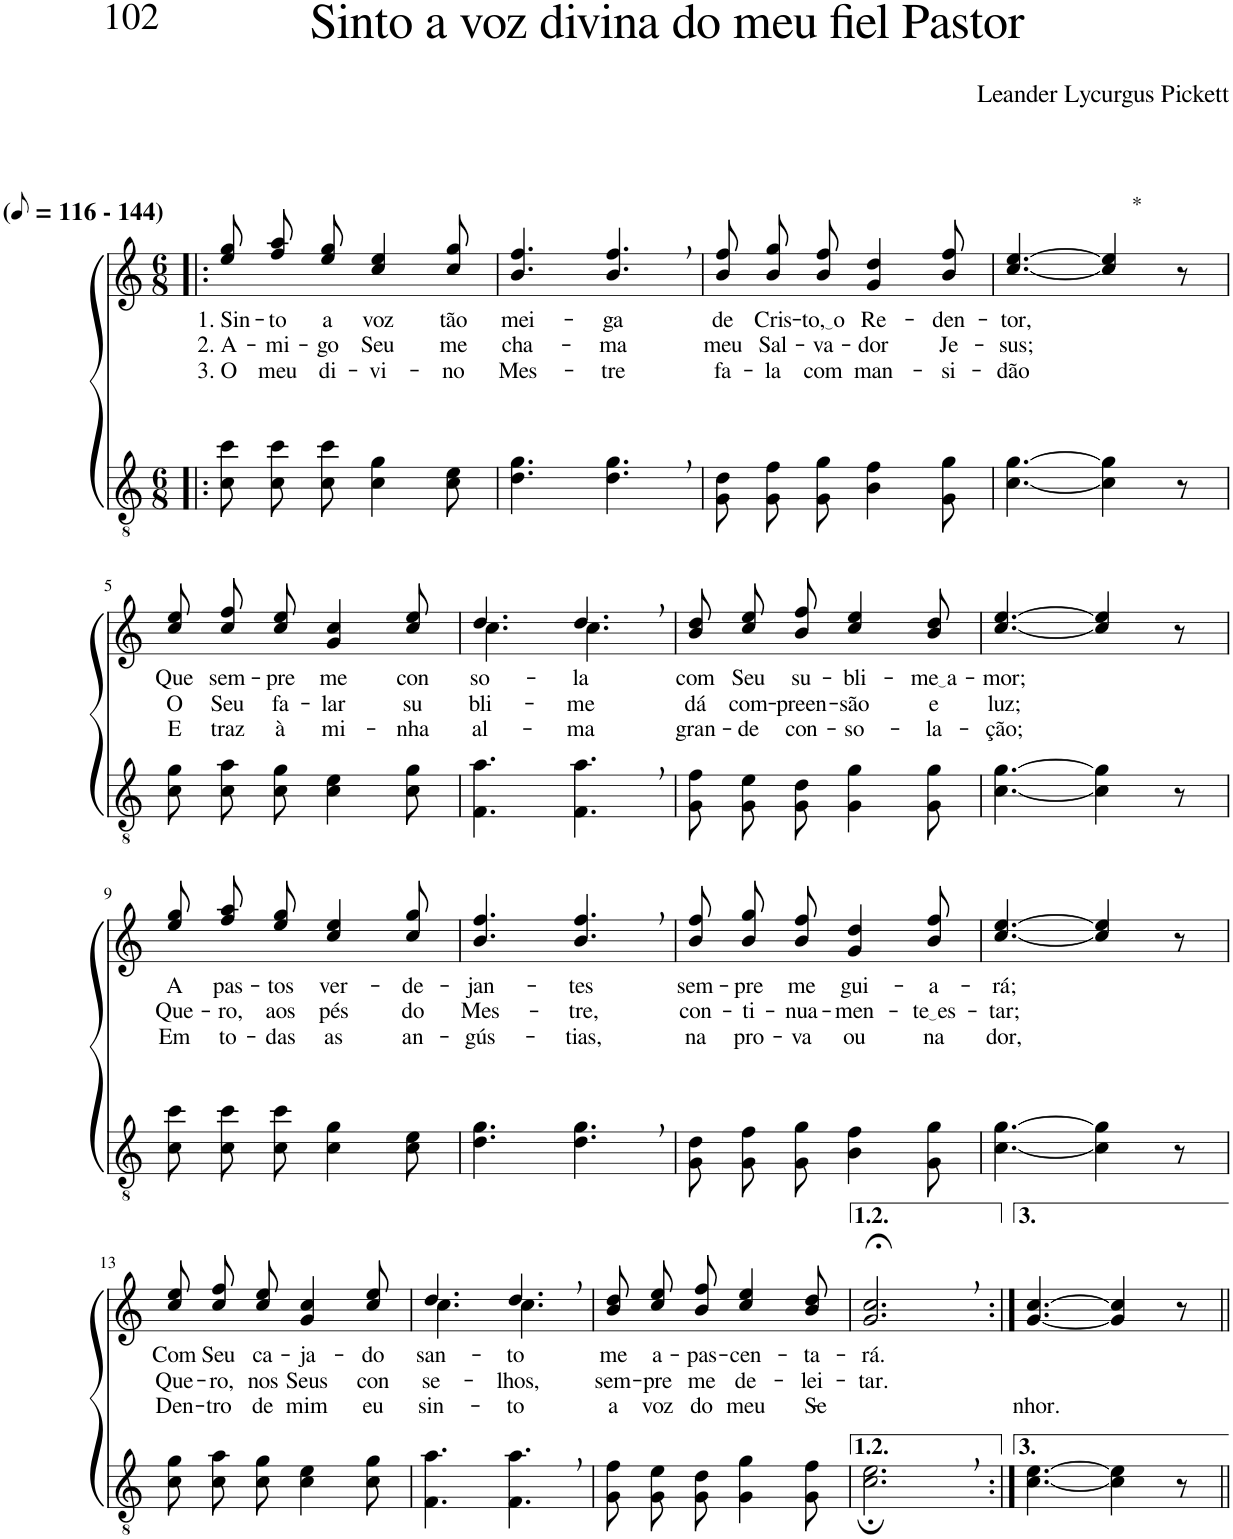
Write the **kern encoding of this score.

**kern	**kern	**text	**text	**text
*part2	*part1	*part1	*part1	*part1
*staff2	*staff1	*staff1	*staff1	*staff1
*I"Parte III e IV	*I"Parte I e II	*	*	*
*clefGv2	*clefG2	*	*	*
*Trd5c9	*Trd5c9	*	*	*
*k[]	*k[]	*	*	*
*M6/8	*M6/8	*	*	*
*MM58	*MM58	*	*	*
=1!|:	=1!|:	=1!|:	=1!|:	=1!|:
!	!LO:TX:a:B:t=(	!	!	!
!	!LO:TX:a:B:t=- 144)	!	!	!
!	!	!LO:LY:b	!LO:LY:b	!LO:LY:b
8c\ 8cc\L	8ee\ 8gg\L	1. Sin-	2. A-	3. O
!	!	!LO:LY:b	!LO:LY:b	!LO:LY:b
8c\ 8cc\	8ff\ 8aa\	-to	-mi-	meu
!	!	!LO:LY:b	!LO:LY:b	!LO:LY:b
8c\ 8cc\J	8ee\ 8gg\J	a	-go	di-
!	!	!LO:LY:b	!LO:LY:b	!LO:LY:b
4c\ 4g\	4cc/ 4ee/	voz	Seu	-vi-
!	!	!LO:LY:b	!LO:LY:b	!LO:LY:b
8c\ 8e\	8cc/ 8gg/	tão	me	-no
=2	=2	=2	=2	=2
!	!	!LO:LY:b	!LO:LY:b	!LO:LY:b
4.d\ 4.g\	4.b/ 4.ff/	mei-	cha-	Mes-
!	!	!LO:LY:b	!LO:LY:b	!LO:LY:b
4.d\, 4.g\,	4.b/, 4.ff/,	-ga	-ma	-tre
=3	=3	=3	=3	=3
!	!	!LO:LY:b	!LO:LY:b	!LO:LY:b
8G\ 8d\L	8b\ 8ff\L	de	meu	fa-
!	!	!LO:LY:b	!LO:LY:b	!LO:LY:b
8G\ 8f\	8b\ 8gg\	Cris-	Sal-	-la
!	!	!LO:LY:b	!LO:LY:b	!LO:LY:b
8G\ 8g\J	8b\ 8ff\J	to, o	-va-	com
!	!	!LO:LY:b	!LO:LY:b	!LO:LY:b
4B\ 4f\	4g/ 4dd/	Re-	-dor	man-
!	!	!LO:LY:b	!LO:LY:b	!LO:LY:b
8G\ 8g\	8b/ 8ff/	-den-	Je-	-si-
=4	=4	=4	=4	=4
!	!	!LO:LY:b	!LO:LY:b	!LO:LY:b
[4.c\ [4.g\	[4.cc/ [4.ee/	-tor,	-sus;	-dão
!	!LO:TX:a:t=*	!	!	!
4c\] 4g\]	4cc/] 4ee/]	.	.	.
8r	8r	.	.	.
!!LO:LB:g=z
=5	=5	=5	=5	=5
!	!	!LO:LY:b	!LO:LY:b	!LO:LY:b
8c\ 8g\L	8cc\ 8ee\L	Que	O	E
!	!	!LO:LY:b	!LO:LY:b	!LO:LY:b
8c\ 8a\	8cc\ 8ff\	sem-	Seu	traz
!	!	!LO:LY:b	!LO:LY:b	!LO:LY:b
8c\ 8g\J	8cc\ 8ee\J	-pre	fa-	à
!	!	!LO:LY:b	!LO:LY:b	!LO:LY:b
4c\ 4e\	4g/ 4cc/	me	-lar	mi-
!	!	!LO:LY:b	!LO:LY:b	!LO:LY:b
8c\ 8g\	8cc/ 8ee/	con-	su-	-nha
=6	=6	=6	=6	=6
*	*^	*	*	*
!	!	!	!LO:LY:b	!LO:LY:b	!LO:LY:b
4.F\ 4.a\	4.dd/	4.cc\	-so-	-bli-	al-
!	!	!	!LO:LY:b	!LO:LY:b	!LO:LY:b
4.F\, 4.a\,	4.dd,/	4.cc\	-la	-me	-ma
=7	=7	=7	=7	=7	=7
!	!	!	!LO:LY:b	!LO:LY:b	!LO:LY:b
*	*v	*v	*	*	*
8G\ 8f\L	8b\ 8dd\L	com	dá	gran-
!	!	!LO:LY:b	!LO:LY:b	!LO:LY:b
8G\ 8e\	8cc\ 8ee\	Seu	com-	-de
!	!	!LO:LY:b	!LO:LY:b	!LO:LY:b
8G\ 8d\J	8b\ 8ff\J	su-	-preen-	con-
!	!	!LO:LY:b	!LO:LY:b	!LO:LY:b
4G\ 4g\	4cc/ 4ee/	-bli-	-são	-so-
!	!	!LO:LY:b	!LO:LY:b	!LO:LY:b
8G\ 8g\	8b/ 8dd/	me a	e	-la-
=8	=8	=8	=8	=8
!	!	!LO:LY:b	!LO:LY:b	!LO:LY:b
[4.c\ [4.g\	[4.cc/ [4.ee/	-mor;	luz;	-ção;
4c\] 4g\]	4cc/] 4ee/]	.	.	.
8r	8r	.	.	.
!!LO:LB:g=z
=9	=9	=9	=9	=9
!	!	!LO:LY:b	!LO:LY:b	!LO:LY:b
8c\ 8cc\L	8ee\ 8gg\L	A	Que-	Em
!	!	!LO:LY:b	!LO:LY:b	!LO:LY:b
8c\ 8cc\	8ff\ 8aa\	pas-	-ro,	to-
!	!	!LO:LY:b	!LO:LY:b	!LO:LY:b
8c\ 8cc\J	8ee\ 8gg\J	-tos	aos	-das
!	!	!LO:LY:b	!LO:LY:b	!LO:LY:b
4c\ 4g\	4cc/ 4ee/	ver-	pés	as
!	!	!LO:LY:b	!LO:LY:b	!LO:LY:b
8c\ 8e\	8cc/ 8gg/	-de-	do	an-
=10	=10	=10	=10	=10
!	!	!LO:LY:b	!LO:LY:b	!LO:LY:b
4.d\ 4.g\	4.b/ 4.ff/	-jan-	Mes-	-gús-
!	!	!LO:LY:b	!LO:LY:b	!LO:LY:b
4.d\, 4.g\,	4.b/, 4.ff/,	-tes	-tre,	-tias,
=11	=11	=11	=11	=11
!	!	!LO:LY:b	!LO:LY:b	!LO:LY:b
8G\ 8d\L	8b\ 8ff\L	sem-	con-	na
!	!	!LO:LY:b	!LO:LY:b	!LO:LY:b
8G\ 8f\	8b\ 8gg\	-pre	-ti-	pro-
!	!	!LO:LY:b	!LO:LY:b	!LO:LY:b
8G\ 8g\J	8b\ 8ff\J	me	-nua-	-va
!	!	!LO:LY:b	!LO:LY:b	!LO:LY:b
4B\ 4f\	4g/ 4dd/	gui-	-men-	ou
!	!	!LO:LY:b	!LO:LY:b	!LO:LY:b
8G\ 8g\	8b/ 8ff/	-a-	te es	na
=12	=12	=12	=12	=12
!	!	!LO:LY:b	!LO:LY:b	!LO:LY:b
[4.c\ [4.g\	[4.cc/ [4.ee/	-rá;	-tar;	dor,
4c\] 4g\]	4cc/] 4ee/]	.	.	.
8r	8r	.	.	.
!!LO:LB:g=z
=13	=13	=13	=13	=13
!	!	!LO:LY:b	!LO:LY:b	!LO:LY:b
8c\ 8g\L	8cc\ 8ee\L	Com	Que-	Den-
!	!	!LO:LY:b	!LO:LY:b	!LO:LY:b
8c\ 8a\	8cc\ 8ff\	Seu	-ro,	-tro
!	!	!LO:LY:b	!LO:LY:b	!LO:LY:b
8c\ 8g\J	8cc\ 8ee\J	ca-	nos	de
!	!	!LO:LY:b	!LO:LY:b	!LO:LY:b
4c\ 4e\	4g/ 4cc/	-ja-	Seus	mim
!	!	!LO:LY:b	!LO:LY:b	!LO:LY:b
8c\ 8g\	8cc/ 8ee/	-do	con-	eu
=14	=14	=14	=14	=14
*	*^	*	*	*
!	!	!	!LO:LY:b	!LO:LY:b	!LO:LY:b
4.F\ 4.a\	4.dd/	4.cc\	san-	-se-	sin-
!	!	!	!LO:LY:b	!LO:LY:b	!LO:LY:b
4.F\, 4.a\,	4.dd,/	4.cc\	-to	-lhos,	-to
=15	=15	=15	=15	=15	=15
!	!	!	!LO:LY:b	!LO:LY:b	!LO:LY:b
*	*v	*v	*	*	*
8G\ 8f\L	8b\ 8dd\L	me	sem-	a
!	!	!LO:LY:b	!LO:LY:b	!LO:LY:b
8G\ 8e\	8cc\ 8ee\	a-	-pre	voz
!	!	!LO:LY:b	!LO:LY:b	!LO:LY:b
8G\ 8d\J	8b\ 8ff\J	-pas-	me	do
!	!	!LO:LY:b	!LO:LY:b	!LO:LY:b
4G\ 4g\	4cc/ 4ee/	-cen-	de-	meu
!	!	!LO:LY:b	!LO:LY:b	!LO:LY:b
8G\ 8f\	8b/ 8dd/	-ta-	-lei-	Se-
=16	=16	=16	=16	=16
!	!	!LO:LY:b	!LO:LY:b	!
2.c\;, 2.e\;,	2.g/;<, 2.cc/;<,	-rá.	-tar.	.
=17:|!	=17:|!	=17:|!	=17:|!	=17:|!
!	!	!	!	!LO:LY:b
[4.c\ [4.e\	[4.g/ [4.cc/	.	.	-nhor.
4c\] 4e\]	4g/] 4cc/]	.	.	.
8r	8r	.	.	.
=||	=||	=||	=||	=||
*-	*-	*-	*-	*-
